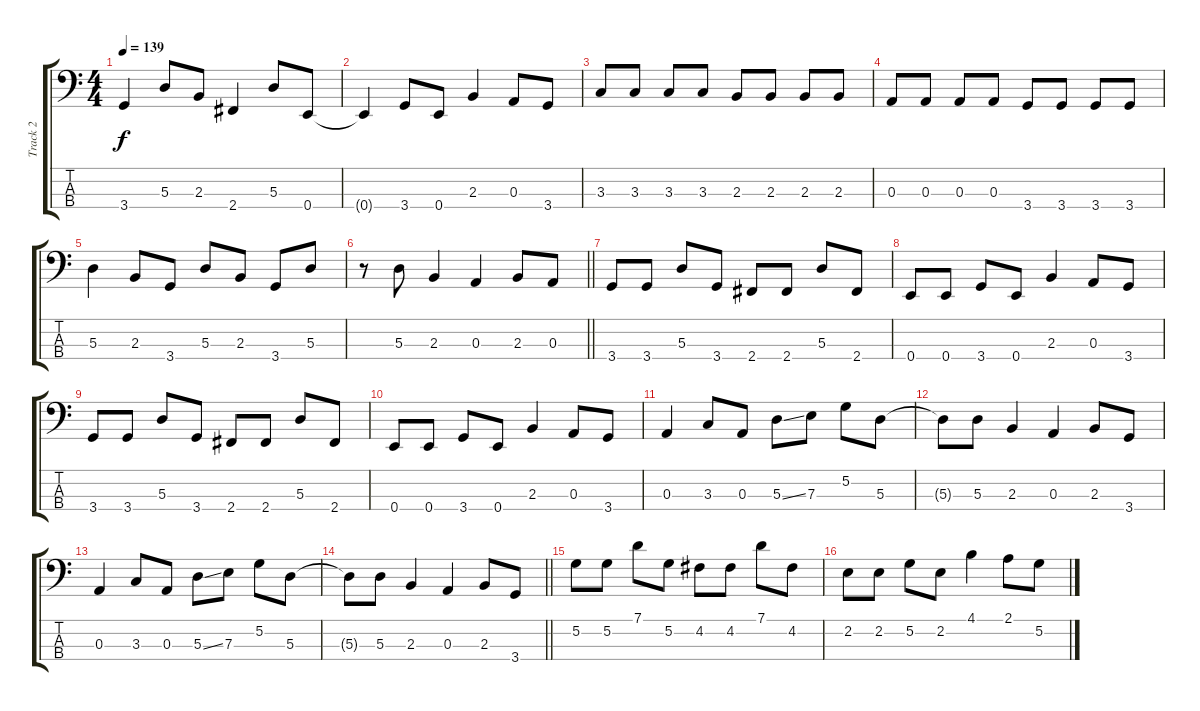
\track ("Track 2" "Track 2") {instrument electricbassfinger}
\staff {score tabs}
\tuning (G2 D2 A1 E1) {hide}
\ts (4 4)
\tempo 139
\clef f4
\ks c
3.4.4{dy f} 5.3.8 2.3.8 2.4.4 5.3.8 0.4.8 |
0.4{t}.4 3.4.8 0.4.8 2.3.4 0.3.8 3.4.8 |
3.3.8 3.3.8 3.3.8 3.3.8 2.3.8 2.3.8 2.3.8 2.3.8 |
0.3.8 0.3.8 0.3.8 0.3.8 3.4.8 3.4.8 3.4.8 3.4.8 |
5.3.4 2.3.8 3.4.8 5.3.8 2.3.8 3.4.8 5.3.8 |
\barLineRight lightlight
r.8 5.3.8 2.3.4 0.3.4 2.3.8 0.3.8 |
3.4.8 3.4.8 5.3.8 3.4.8 2.4.8 2.4.8 5.3.8 2.4.8 |
0.4.8 0.4.8 3.4.8 0.4.8 2.3.4 0.3.8 3.4.8 |
3.4.8 3.4.8 5.3.8 3.4.8 2.4.8 2.4.8 5.3.8 2.4.8 |
0.4.8 0.4.8 3.4.8 0.4.8 2.3.4 0.3.8 3.4.8 |
0.3.4 3.3.8 0.3.8 5.3{ss}.8 7.3.8 5.2.8 5.3.8 |
5.3{t}.8 5.3.8 2.3.4 0.3.4 2.3.8 3.4.8 |
0.3.4 3.3.8 0.3.8 5.3{ss}.8 7.3.8 5.2.8 5.3.8 |
\barLineRight lightlight
5.3{t}.8 5.3.8 2.3.4 0.3.4 2.3.8 3.4.8 |
5.2.8 5.2.8 7.1.8 5.2.8 4.2.8 4.2.8 7.1.8 4.2.8 |
2.2.8 2.2.8 5.2.8 2.2.8 4.1.4 2.1.8 5.2.8
